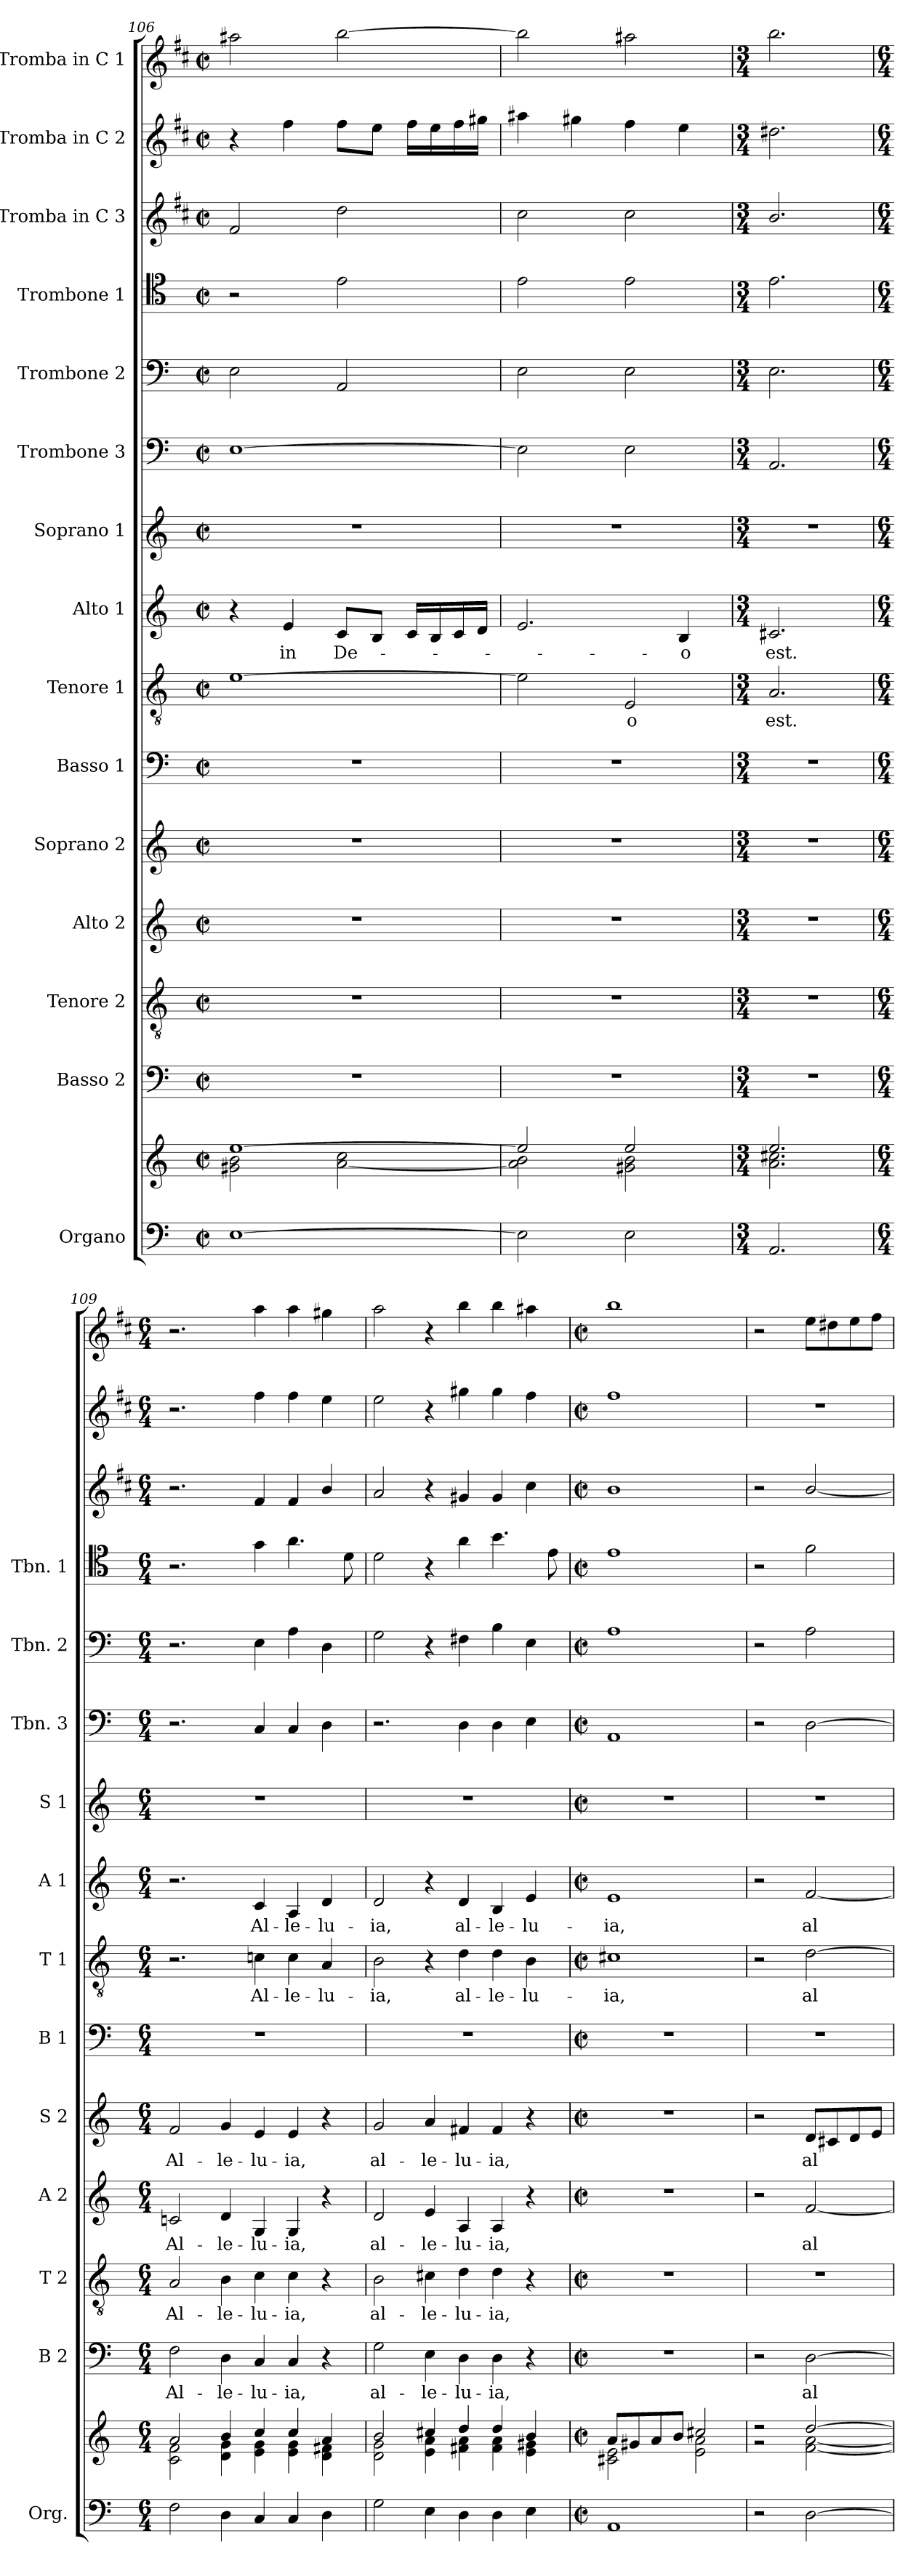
**kern	**kern	**kern	**text	**kern	**text	**kern	**text	**kern	**text	**kern	**kern	**text	**kern	**text	**kern	**kern	**kern	**kern	**kern	**kern	**kern
*part15	*part15	*part14	*part14	*part13	*part13	*part12	*part12	*part11	*part11	*part10	*part9	*part9	*part8	*part8	*part7	*part6	*part5	*part4	*part3	*part2	*part1
*staff16	*staff15	*staff14	*staff14	*staff13	*staff13	*staff12	*staff12	*staff11	*staff11	*staff10	*staff9	*staff9	*staff8	*staff8	*staff7	*staff6	*staff5	*staff4	*staff3	*staff2	*staff1
*I"Organo	*	*I"Basso 2	*	*I"Tenore 2	*	*I"Alto 2	*	*I"Soprano 2	*	*I"Basso 1	*I"Tenore 1	*	*I"Alto 1	*	*I"Soprano 1	*I"Trombone 3	*I"Trombone 2	*I"Trombone 1	*I"Tromba in C 3	*I"Tromba in C 2	*I"Tromba in C 1
*I'Org.	*	*I'B 2	*	*I'T 2	*	*I'A 2	*	*I'S 2	*	*I'B 1	*I'T 1	*	*I'A 1	*	*I'S 1	*I'Tbn. 3	*I'Tbn. 2	*I'Tbn. 1	*	*	*
!!LO:PB:g=z
*clefF4	*clefG2	*clefF4	*	*clefGv2	*	*clefG2	*	*clefG2	*	*clefF4	*clefGv2	*	*clefG2	*	*clefG2	*clefF4	*clefF4	*clefC4	*clefG2	*clefG2	*clefG2
*	*	*	*	*	*	*	*	*	*	*	*	*	*	*	*	*	*	*	*ITrd1c2	*ITrd1c2	*ITrd1c2
*k[]	*k[]	*k[]	*	*k[]	*	*k[]	*	*k[]	*	*k[]	*k[]	*	*k[]	*	*k[]	*k[]	*k[]	*k[]	*k[]	*k[]	*k[]
*a:	*a:	*a:	*	*a:	*	*a:	*	*a:	*	*a:	*a:	*	*a:	*	*a:	*a:	*a:	*a:	*a:	*a:	*a:
*M2/2	*M2/2	*M2/2	*	*M2/2	*	*M2/2	*	*M2/2	*	*M2/2	*M2/2	*	*M2/2	*	*M2/2	*M2/2	*M2/2	*M2/2	*M2/2	*M2/2	*M2/2
*met(c|)	*met(c|)	*met(c|)	*	*met(c|)	*	*met(c|)	*	*met(c|)	*	*met(c|)	*met(c|)	*	*met(c|)	*	*met(c|)	*met(c|)	*met(c|)	*met(c|)	*met(c|)	*met(c|)	*met(c|)
=106	=106	=106	=106	=106	=106	=106	=106	=106	=106	=106	=106	=106	=106	=106	=106	=106	=106	=106	=106	=106	=106
*	*^	*	*	*	*	*	*	*	*	*	*	*	*	*	*	*	*	*	*	*	*
[1E	[>1ee	2g#X\ 2b\	1r	.	1r	.	1r	.	1r	.	1r	[1e	.	4r	.	1r	[1E	2E\	2r	2e/	4r	2gg#X\
.	.	.	.	.	.	.	.	.	.	.	.	.	.	4e/	in	.	.	.	.	.	4ee\	.
.	.	[<2a\ 2cc\	.	.	.	.	.	.	.	.	.	.	.	8c/L	De-	.	.	2AA/	2e\	2cc\	8ee\L	[2aa\
.	.	.	.	.	.	.	.	.	.	.	.	.	.	8B/J	.	.	.	.	.	.	8dd\J	.
.	.	.	.	.	.	.	.	.	.	.	.	.	.	16c/LL	.	.	.	.	.	.	16ee\LL	.
.	.	.	.	.	.	.	.	.	.	.	.	.	.	16B/	.	.	.	.	.	.	16dd\	.
.	.	.	.	.	.	.	.	.	.	.	.	.	.	16c/	.	.	.	.	.	.	16ee\	.
.	.	.	.	.	.	.	.	.	.	.	.	.	.	16d/JJ	.	.	.	.	.	.	16ff#X\JJ	.
=107	=107	=107	=107	=107	=107	=107	=107	=107	=107	=107	=107	=107	=107	=107	=107	=107	=107	=107	=107	=107	=107	=107
2E\]	2ee/]	2a\] 2b\	1r	.	1r	.	1r	.	1r	.	1r	2e\]	.	2.e/	.	1r	2E\]	2E\	2e\	2b\	4gg#X\	2aa\]
.	.	.	.	.	.	.	.	.	.	.	.	.	.	.	.	.	.	.	.	.	4ff#X\	.
2E\	2ee/	2g#X\ 2b\	.	.	.	.	.	.	.	.	.	2E/	-o	.	.	.	2E\	2E\	2e\	2b\	4ee\	2gg#X\
.	.	.	.	.	.	.	.	.	.	.	.	.	.	4B/	-o	.	.	.	.	.	4dd\	.
=108	=108	=108	=108	=108	=108	=108	=108	=108	=108	=108	=108	=108	=108	=108	=108	=108	=108	=108	=108	=108	=108	=108
*M3/4	*M3/4	*	*M3/4	*	*M3/4	*	*M3/4	*	*M3/4	*	*M3/4	*M3/4	*	*M3/4	*	*M3/4	*M3/4	*M3/4	*M3/4	*M3/4	*M3/4	*M3/4
2.AA/	2.ee/	2.a\ 2.cc#X\	2.r	.	2.r	.	2.r	.	2.r	.	2.r	2.A/	est.	2.c#X/	est.	2.r	2.AA/	2.E\	2.e\	2.a/	2.cc#X\	2.aa\
=109	=109	=109	=109	=109	=109	=109	=109	=109	=109	=109	=109	=109	=109	=109	=109	=109	=109	=109	=109	=109	=109	=109
*M6/4	*M6/4	*	*M6/4	*	*M6/4	*	*M6/4	*	*M6/4	*	*M6/4	*M6/4	*	*M6/4	*	*M6/4	*M6/4	*M6/4	*M6/4	*M6/4	*M6/4	*M6/4
2F\	2a/	2c\ 2f\	2F\	Al-	2A/	Al-	2cn/	Al-	2f/	Al-	1.r	2.r	.	2.r	.	1.r	2.r	2.r	2.r	2.r	2.r	2.r
4D\	4b/	4d\ 4g\	4D\	-le-	4B\	-le-	4d/	-le-	4g/	-le-	.	.	.	.	.	.	.	.	.	.	.	.
4C/	4cc/	4e\ 4g\	4C/	-lu-	4c\	-lu-	4G/	-lu-	4e/	-lu-	.	4cn\	Al-	4c/	Al-	.	4C/	4E\	4g\	4e/	4ee\	4gg\
4C/	4cc/	4e\ 4g\	4C/	-ia,	4c\	-ia,	4G/	-ia,	4e/	-ia,	.	4c\	-le-	4A/	-le-	.	4C/	4A\	4.a\	4e/	4ee\	4gg\
4D\	4a/	4d\ 4f#X\	4r	.	4r	.	4r	.	4r	.	.	4A/	-lu-	4d/	-lu-	.	4D\	4D\	.	4a/	4dd\	4ff#X\
.	.	.	.	.	.	.	.	.	.	.	.	.	.	.	.	.	.	.	8d\	.	.	.
=110	=110	=110	=110	=110	=110	=110	=110	=110	=110	=110	=110	=110	=110	=110	=110	=110	=110	=110	=110	=110	=110	=110
2G\	2b/	2d\ 2g\	2G\	al-	2B\	al-	2d/	al-	2g/	al-	1.r	2B\	-ia,	2d/	-ia,	1.r	2.r	2G\	2d\	2g/	2dd\	2gg\
4E\	4cc#X/	4e\ 4a\	4E\	-le-	4c#X\	-le-	4e/	-le-	4a/	-le-	.	4r	.	4r	.	.	.	4r	4r	4r	4r	4r
4D\	4dd/	4f#X\ 4a\	4D\	-lu-	4d\	-lu-	4A/	-lu-	4f#X/	-lu-	.	4d\	al-	4d/	al-	.	4D\	4F#X\	4a\	4f#X/	4ff#X\	4aa\
4D\	4dd/	4f#\ 4a\	4D\	-ia,	4d\	-ia,	4A/	-ia,	4f#/	-ia,	.	4d\	-le-	4B/	-le-	.	4D\	4B\	4.b\	4f#/	4ff#\	4aa\
4E\	4b/	4e\ 4g#X\	4r	.	4r	.	4r	.	4r	.	.	4B\	-lu-	4e/	-lu-	.	4E\	4E\	.	4b\	4ee\	4gg#X\
.	.	.	.	.	.	.	.	.	.	.	.	.	.	.	.	.	.	.	8e\	.	.	.
=111	=111	=111	=111	=111	=111	=111	=111	=111	=111	=111	=111	=111	=111	=111	=111	=111	=111	=111	=111	=111	=111	=111
*M2/2	*M2/2	*	*M2/2	*	*M2/2	*	*M2/2	*	*M2/2	*	*M2/2	*M2/2	*	*M2/2	*	*M2/2	*M2/2	*M2/2	*M2/2	*M2/2	*M2/2	*M2/2
*met(c|)	*met(c|)	*	*met(c|)	*	*met(c|)	*	*met(c|)	*	*met(c|)	*	*met(c|)	*met(c|)	*	*met(c|)	*	*met(c|)	*met(c|)	*met(c|)	*met(c|)	*met(c|)	*met(c|)	*met(c|)
1AA	8a/L	2c#X\ 2e\	1r	.	1r	.	1r	.	1r	.	1r	1c#X	-ia,	1e	-ia,	1r	1AA	1A	1e	1a	1ee	1aa
.	8g#X/	.	.	.	.	.	.	.	.	.	.	.	.	.	.	.	.	.	.	.	.	.
.	8a/	.	.	.	.	.	.	.	.	.	.	.	.	.	.	.	.	.	.	.	.	.
.	8b/J	.	.	.	.	.	.	.	.	.	.	.	.	.	.	.	.	.	.	.	.	.
.	2cc#X/	2e\ 2a\	.	.	.	.	.	.	.	.	.	.	.	.	.	.	.	.	.	.	.	.
=112	=112	=112	=112	=112	=112	=112	=112	=112	=112	=112	=112	=112	=112	=112	=112	=112	=112	=112	=112	=112	=112	=112
2r	2r	2r	2r	.	1r	.	2r	.	2r	.	1r	2r	.	2r	.	1r	2r	2r	2r	2r	1r	2r
[2D\	[>2dd/	[<2f\ [<2a\	[2D\	al	.	.	[2f/	al	8d/L	al	.	[2d\	al-	[2f/	al-	.	[2D\	2A\	2f\	[2a/	.	8dd\L
.	.	.	.	.	.	.	.	.	8c#X/	.	.	.	.	.	.	.	.	.	.	.	.	8cc#X\
.	.	.	.	.	.	.	.	.	8d/	.	.	.	.	.	.	.	.	.	.	.	.	8dd\
.	.	.	.	.	.	.	.	.	8e/J	.	.	.	.	.	.	.	.	.	.	.	.	8ee\J
*	*v	*v	*	*	*	*	*	*	*	*	*	*	*	*	*	*	*	*	*	*	*	*
=	=	=	=	=	=	=	=	=	=	=	=	=	=	=	=	=	=	=	=	=	=
*-	*-	*-	*-	*-	*-	*-	*-	*-	*-	*-	*-	*-	*-	*-	*-	*-	*-	*-	*-	*-	*-
